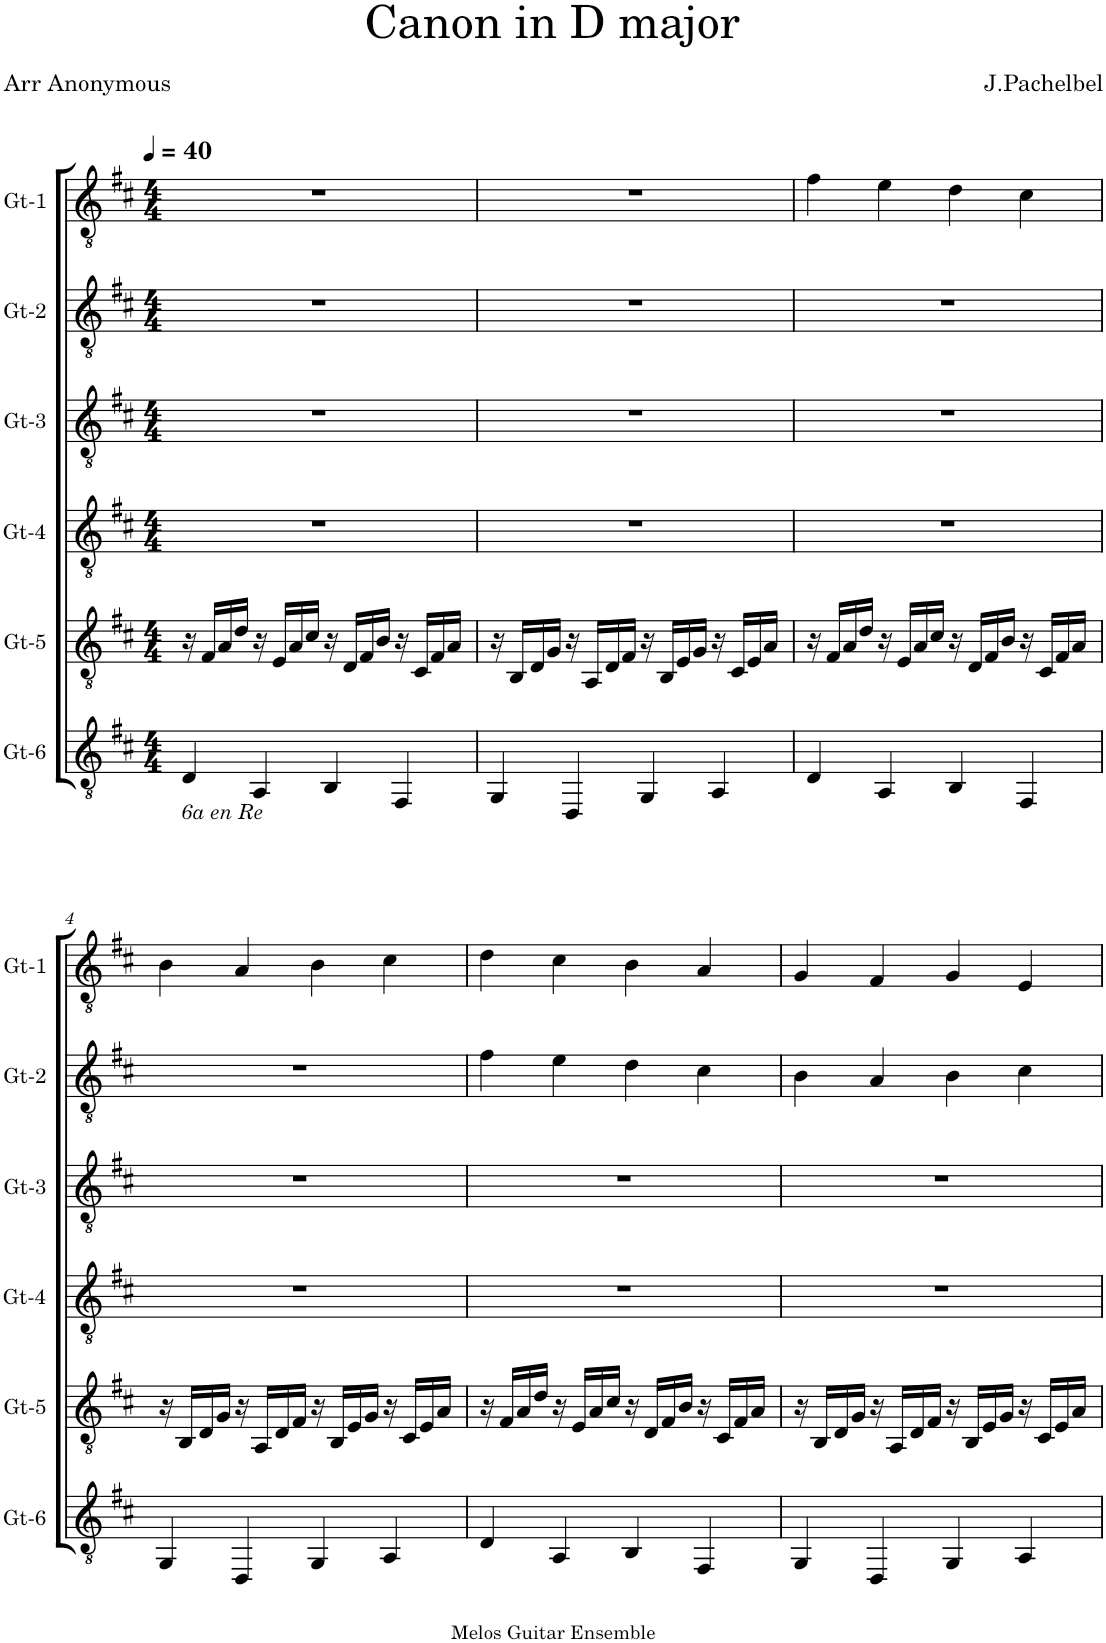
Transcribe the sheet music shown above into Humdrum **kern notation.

**kern	**kern	**kern	**kern	**kern	**kern
*part6	*part5	*part4	*part3	*part2	*part1
*staff6	*staff5	*staff4	*staff3	*staff2	*staff1
*I"Gt-6	*I"Gt-5	*I"Gt-4	*I"Gt-3	*I"Gt-2	*I"Gt-1
*I'Gt-6	*I'Gt-5	*I'Gt-4	*I'Gt-3	*I'Gt-2	*I'Gt-1
*clefGv2	*clefGv2	*clefGv2	*clefGv2	*clefGv2	*clefGv2
*k[f#c#]	*k[f#c#]	*k[f#c#]	*k[f#c#]	*k[f#c#]	*k[f#c#]
*M4/4	*M4/4	*M4/4	*M4/4	*M4/4	*M4/4
*MM40	*MM40	*MM40	*MM40	*MM40	*MM40
=1	=1	=1	=1	=1	=1
!LO:TX:b:i:t=6a en Re	!	!	!	!	!
4D/	16r	1r	1r	1r	1r
.	16F#/LL	.	.	.	.
.	16A/	.	.	.	.
.	16d/JJ	.	.	.	.
4AA/	16r	.	.	.	.
.	16E/LL	.	.	.	.
.	16A/	.	.	.	.
.	16c#/JJ	.	.	.	.
4BB/	16r	.	.	.	.
.	16D/LL	.	.	.	.
.	16F#/	.	.	.	.
.	16B/JJ	.	.	.	.
4FF#/	16r	.	.	.	.
.	16C#/LL	.	.	.	.
.	16F#/	.	.	.	.
.	16A/JJ	.	.	.	.
=2	=2	=2	=2	=2	=2
4GG/	16r	1r	1r	1r	1r
.	16BB/LL	.	.	.	.
.	16D/	.	.	.	.
.	16G/JJ	.	.	.	.
4DD/	16r	.	.	.	.
.	16AA/LL	.	.	.	.
.	16D/	.	.	.	.
.	16F#/JJ	.	.	.	.
4GG/	16r	.	.	.	.
.	16BB/LL	.	.	.	.
.	16E/	.	.	.	.
.	16G/JJ	.	.	.	.
4AA/	16r	.	.	.	.
.	16C#/LL	.	.	.	.
.	16E/	.	.	.	.
.	16A/JJ	.	.	.	.
=3	=3	=3	=3	=3	=3
4D/	16r	1r	1r	1r	4f#\
.	16F#/LL	.	.	.	.
.	16A/	.	.	.	.
.	16d/JJ	.	.	.	.
4AA/	16r	.	.	.	4e\
.	16E/LL	.	.	.	.
.	16A/	.	.	.	.
.	16c#/JJ	.	.	.	.
4BB/	16r	.	.	.	4d\
.	16D/LL	.	.	.	.
.	16F#/	.	.	.	.
.	16B/JJ	.	.	.	.
4FF#/	16r	.	.	.	4c#\
.	16C#/LL	.	.	.	.
.	16F#/	.	.	.	.
.	16A/JJ	.	.	.	.
!!LO:LB:g=z
=4	=4	=4	=4	=4	=4
4GG/	16r	1r	1r	1r	4B\
.	16BB/LL	.	.	.	.
.	16D/	.	.	.	.
.	16G/JJ	.	.	.	.
4DD/	16r	.	.	.	4A/
.	16AA/LL	.	.	.	.
.	16D/	.	.	.	.
.	16F#/JJ	.	.	.	.
4GG/	16r	.	.	.	4B\
.	16BB/LL	.	.	.	.
.	16E/	.	.	.	.
.	16G/JJ	.	.	.	.
4AA/	16r	.	.	.	4c#\
.	16C#/LL	.	.	.	.
.	16E/	.	.	.	.
.	16A/JJ	.	.	.	.
=5	=5	=5	=5	=5	=5
4D/	16r	1r	1r	4f#\	4d\
.	16F#/LL	.	.	.	.
.	16A/	.	.	.	.
.	16d/JJ	.	.	.	.
4AA/	16r	.	.	4e\	4c#\
.	16E/LL	.	.	.	.
.	16A/	.	.	.	.
.	16c#/JJ	.	.	.	.
4BB/	16r	.	.	4d\	4B\
.	16D/LL	.	.	.	.
.	16F#/	.	.	.	.
.	16B/JJ	.	.	.	.
4FF#/	16r	.	.	4c#\	4A/
.	16C#/LL	.	.	.	.
.	16F#/	.	.	.	.
.	16A/JJ	.	.	.	.
=6	=6	=6	=6	=6	=6
4GG/	16r	1r	1r	4B\	4G/
.	16BB/LL	.	.	.	.
.	16D/	.	.	.	.
.	16G/JJ	.	.	.	.
4DD/	16r	.	.	4A/	4F#/
.	16AA/LL	.	.	.	.
.	16D/	.	.	.	.
.	16F#/JJ	.	.	.	.
4GG/	16r	.	.	4B\	4G/
.	16BB/LL	.	.	.	.
.	16E/	.	.	.	.
.	16G/JJ	.	.	.	.
4AA/	16r	.	.	4c#\	4E/
.	16C#/LL	.	.	.	.
.	16E/	.	.	.	.
.	16A/JJ	.	.	.	.
=	=	=	=	=	=
*-	*-	*-	*-	*-	*-
